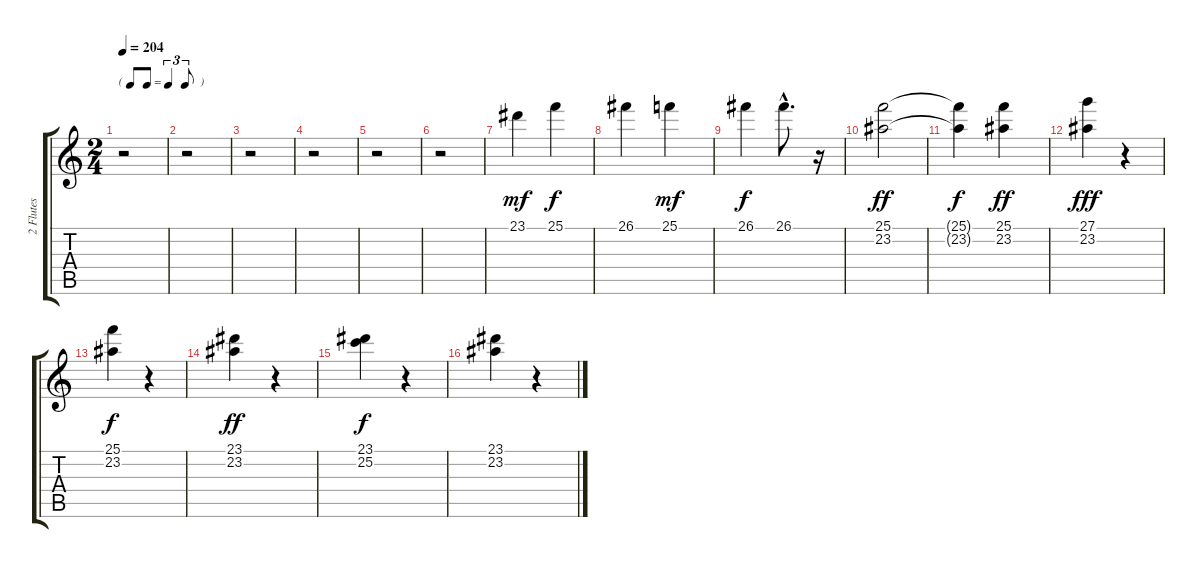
\track ("2 Flutes" "2 Flutes") {instrument flute}
\staff {score tabs}
\tuning (E4 B3 G3 D3 A2 E2) {hide}
\ts (2 4)
\tf triplet8th
\tempo 204
\clef g2
\ks c
r.2{dy mf} |
r.2 |
r.2 |
r.2 |
r.2 |
r.2 |
23.1.4 25.1.4{dy f} |
26.1.4 25.1.4{dy mf} |
26.1.4{dy f} 26.1{hac}.8{d} r.16 |
(25.1 23.2).2{dy ff} |
(25.1{t} 23.2{t}).4{dy f} (25.1 23.2).4{dy ff} |
(27.1 23.2).4{dy fff} r.4 |
(25.1 23.2).4{dy f} r.4 |
(23.1 23.2).4{dy ff} r.4 |
(23.1 25.2).4{dy f} r.4 |
(23.1 23.2).4 r.4
